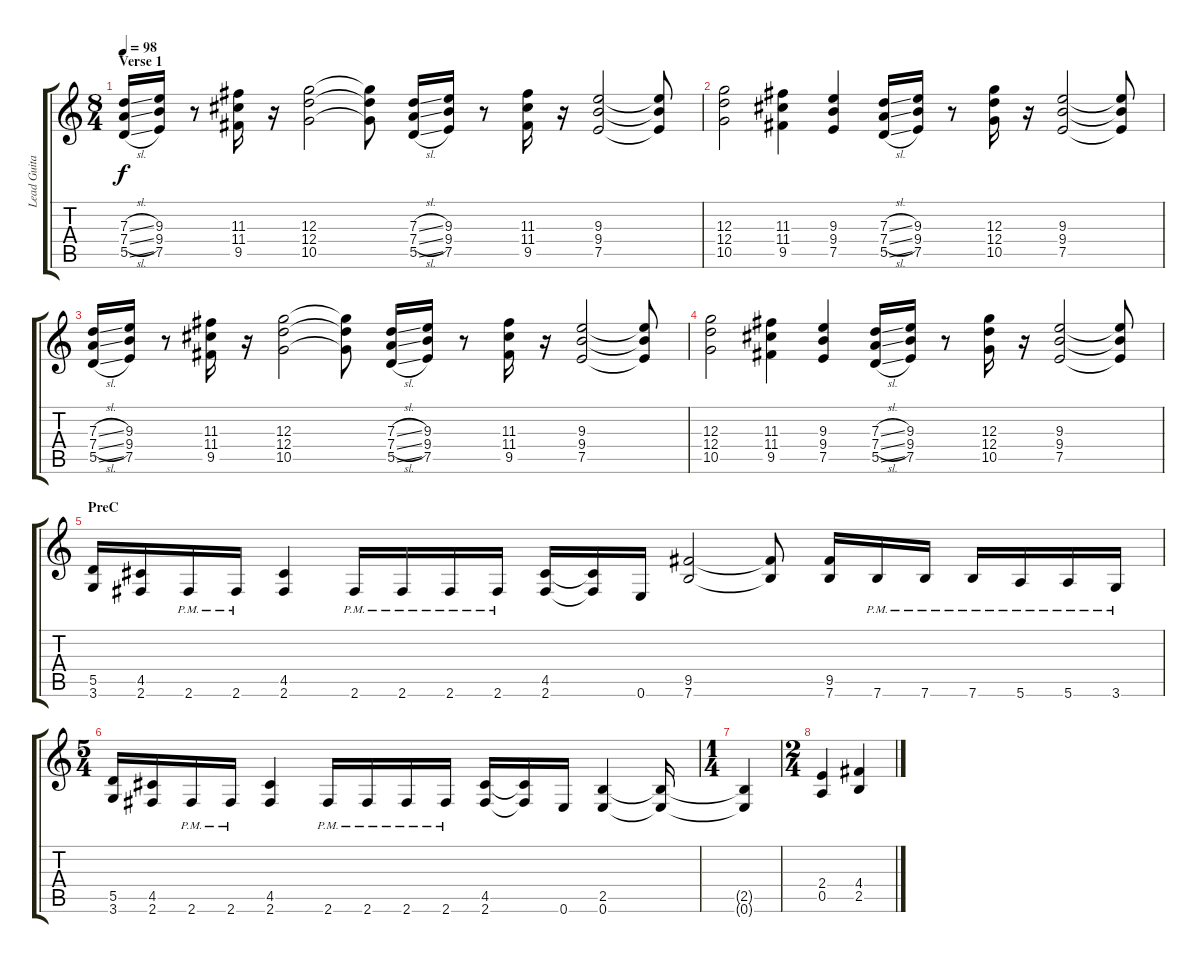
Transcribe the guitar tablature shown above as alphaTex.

\track ("Lead Guitar" "Lead Guita") {instrument overdrivenguitar}
\staff {score tabs}
\tuning (E4 B3 G3 D3 A2 E2) {hide}
\ts (8 4)
\section ("" "Verse 1")
\tempo 98
\clef g2
\ks c
(7.3{sl} 7.4{sl} 5.5{sl}).16{dy f} (9.3 9.4 7.5).16 r.8 (11.3 11.4 9.5).16 r.16 (12.3 12.4 10.5).2 (12.3{t} 12.4{t} 10.5{t}).8 (7.3{sl} 7.4{sl} 5.5{sl}).16 (9.3 9.4 7.5).16 r.8 (11.3 11.4 9.5).16 r.16 (9.3 9.4 7.5).2 (9.3{t} 9.4{t} 7.5{t}).8 |
(12.3 12.4 10.5).2 (11.3 11.4 9.5).4 (9.3 9.4 7.5).4 (7.3{sl} 7.4{sl} 5.5{sl}).16 (9.3 9.4 7.5).16 r.8 (12.3 12.4 10.5).16 r.16 (9.3 9.4 7.5).2 (9.3{t} 9.4{t} 7.5{t}).8 |
(7.3{sl} 7.4{sl} 5.5{sl}).16 (9.3 9.4 7.5).16 r.8 (11.3 11.4 9.5).16 r.16 (12.3 12.4 10.5).2 (12.3{t} 12.4{t} 10.5{t}).8 (7.3{sl} 7.4{sl} 5.5{sl}).16 (9.3 9.4 7.5).16 r.8 (11.3 11.4 9.5).16 r.16 (9.3 9.4 7.5).2 (9.3{t} 9.4{t} 7.5{t}).8 |
(12.3 12.4 10.5).2 (11.3 11.4 9.5).4 (9.3 9.4 7.5).4 (7.3{sl} 7.4{sl} 5.5{sl}).16 (9.3 9.4 7.5).16 r.8 (12.3 12.4 10.5).16 r.16 (9.3 9.4 7.5).2 (9.3{t} 9.4{t} 7.5{t}).8 |
\section ("" "PreC")
(5.5 3.6).16 (4.5 2.6).16 2.6{pm}.16 2.6{pm}.16 (4.5 2.6).4 2.6{pm}.16 2.6{pm}.16 2.6{pm}.16 2.6{pm}.16 (4.5 2.6).16 (4.5{t} 2.6{t}).16 0.6.16 (9.5 7.6).2 (9.5{t} 7.6{t}).8 (9.5 7.6).16 7.6{pm}.16 7.6{pm}.16 7.6{pm}.16 5.6{pm}.16 5.6{pm}.16 3.6{pm}.16 |
\ts (5 4)
(5.5 3.6).16 (4.5 2.6).16 2.6{pm}.16 2.6{pm}.16 (4.5 2.6).4 2.6{pm}.16 2.6{pm}.16 2.6{pm}.16 2.6{pm}.16 (4.5 2.6).16 (4.5{t} 2.6{t}).16 0.6.16 (2.5 0.6).4 (2.5{t} 0.6{t}).16 |
\ts (1 4)
(2.5{t} 0.6{t}).4 |
\ts (2 4)
(2.4 0.5).4 (4.4 2.5).4
